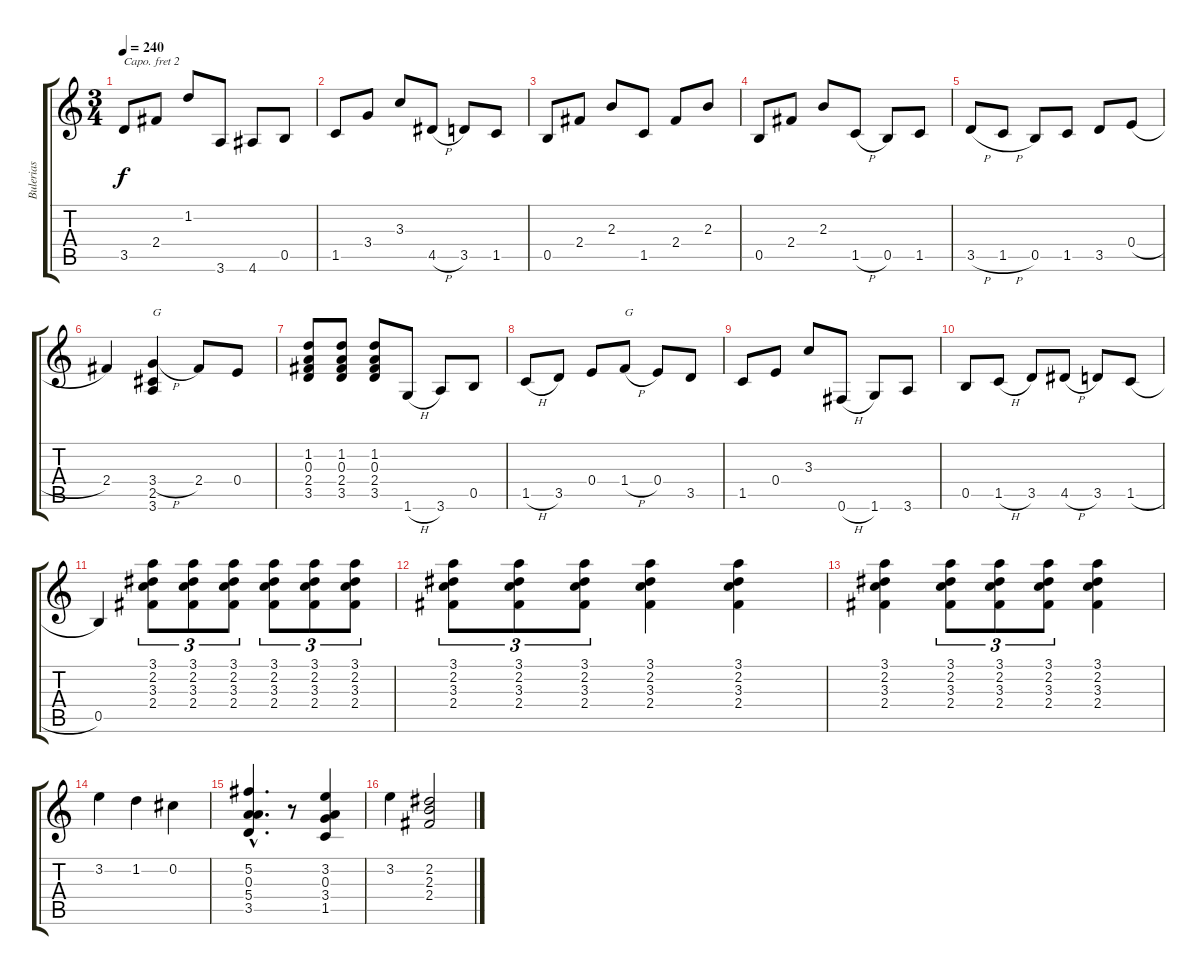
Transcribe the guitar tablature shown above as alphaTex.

\track ("Bulerias" "Bulerias") {instrument acousticguitarnylon}
\staff {score tabs}
\capo 2
\tuning (E4 B3 G3 D3 A2 E2) {hide}
\ts (3 4)
\tempo 240
\clef g2
\ks c
3.5.8{dy f} 2.4.8 1.2.8 3.6.8 4.6.8 0.5.8 |
1.5.8 3.4.8 3.3.8 4.5{h}.8 3.5.8 1.5.8 |
0.5.8 2.4.8 2.3.8 1.5.8 2.4.8 2.3.8 |
0.5.8 2.4.8 2.3.8 1.5{h}.8 0.5.8 1.5.8 |
3.5{h}.8 1.5{h}.8 0.5.8 1.5.8 3.5.8 0.4{h}.8 |
2.4.4 (3.4{h} 2.5 3.6).4{txt "G"} 2.4.8 0.4.8 |
(1.2 0.3 2.4 3.5).8 (1.2 0.3 2.4 3.5).8 (1.2 0.3 2.4 3.5).8 1.6{h}.8 3.6.8 0.5.8 |
1.5{h}.8 3.5.8 0.4.8 1.4{h}.8{txt "G"} 0.4.8 3.5.8 |
1.5.8 0.4.8 3.3.8 0.6{h}.8 1.6.8 3.6.8 |
0.5.8 1.5{h}.8 3.5.8 4.5{h}.8 3.5.8 1.5{h}.8 |
0.5.4 (3.1 2.2 3.3 2.4).8{tu (3 2)} (3.1 2.2 3.3 2.4).8{tu (3 2)} (3.1 2.2 3.3 2.4).8{tu (3 2)} (3.1 2.2 3.3 2.4).8{tu (3 2)} (3.1 2.2 3.3 2.4).8{tu (3 2)} (3.1 2.2 3.3 2.4).8{tu (3 2)} |
(3.1 2.2 3.3 2.4).8{tu (3 2)} (3.1 2.2 3.3 2.4).8{tu (3 2)} (3.1 2.2 3.3 2.4).8{tu (3 2)} (3.1 2.2 3.3 2.4).4 (3.1 2.2 3.3 2.4).4 |
(3.1 2.2 3.3 2.4).4 (3.1 2.2 3.3 2.4).8{tu (3 2)} (3.1 2.2 3.3 2.4).8{tu (3 2)} (3.1 2.2 3.3 2.4).8{tu (3 2)} (3.1 2.2 3.3 2.4).4 |
3.2.4 1.2.4 0.2.4 |
(5.2{hac} 0.3{hac} 5.4{hac} 3.5{hac}).4{d} r.8 (3.2 0.3 3.4 1.5).4 |
3.2.4 (2.2 2.3 2.4).2
